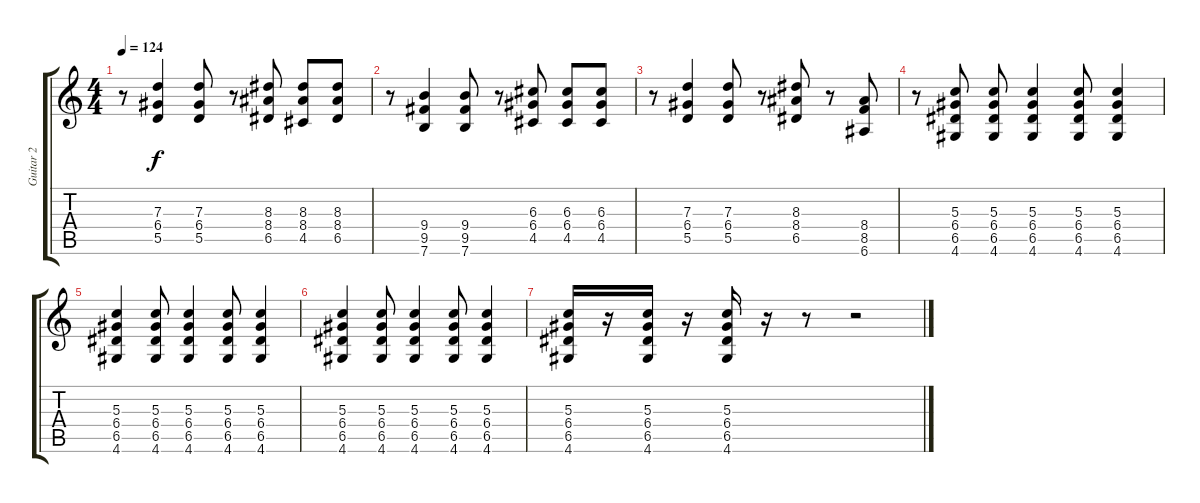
\track ("Guitar 2" "Guitar 2") {instrument overdrivenguitar}
\staff {score tabs}
\tuning (E4 B3 G3 D3 A2 E2) {hide}
\ts (4 4)
\tempo 124
\clef g2
\ks c
r.8{dy f} (7.3 6.4 5.5).4 (7.3 6.4 5.5).8 r.8 (8.3 8.4 6.5).8 (8.3 8.4 4.5).8 (8.3 8.4 6.5).8 |
r.8 (9.4 9.5 7.6).4 (9.4 9.5 7.6).8 r.8 (6.3 6.4 4.5).8 (6.3 6.4 4.5).8 (6.3 6.4 4.5).8 |
r.8 (7.3 6.4 5.5).4 (7.3 6.4 5.5).8 r.8 (8.3 8.4 6.5).8 r.8 (8.4 8.5 6.6).8 |
r.8{volume 8} (5.3 6.4 6.5 4.6).8 (5.3 6.4 6.5 4.6).8 (5.3 6.4 6.5 4.6).4 (5.3 6.4 6.5 4.6).8 (5.3 6.4 6.5 4.6).4 |
(5.3 6.4 6.5 4.6).4 (5.3 6.4 6.5 4.6).8 (5.3 6.4 6.5 4.6).4 (5.3 6.4 6.5 4.6).8 (5.3 6.4 6.5 4.6).4 |
(5.3 6.4 6.5 4.6).4 (5.3 6.4 6.5 4.6).8 (5.3 6.4 6.5 4.6).4 (5.3 6.4 6.5 4.6).8 (5.3 6.4 6.5 4.6).4 |
(5.3 6.4 6.5 4.6).16{volume 3} r.16 (5.3 6.4 6.5 4.6).16{volume 2} r.16 (5.3 6.4 6.5 4.6).16{volume 1} r.16 r.8 r.2
